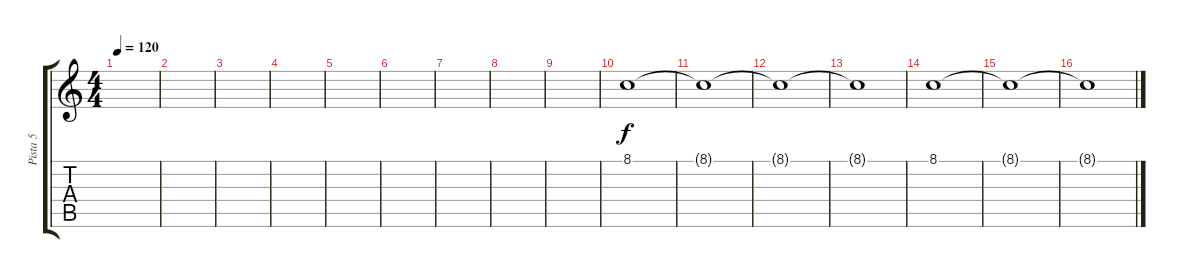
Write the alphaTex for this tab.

\track ("Pista 5" "Pista 5") {instrument stringensemble1}
\staff {score tabs}
\tuning (E4 B3 G3 D3 A2 E2) {hide}
\ts (4 4)
\tempo 120
\clef g2
\ks c
|
|
|
|
|
|
|
|
|
8.1.1 |
8.1{t}.1 |
8.1{t}.1 |
8.1{t}.1 |
8.1.1 |
8.1{t}.1 |
8.1{t}.1
